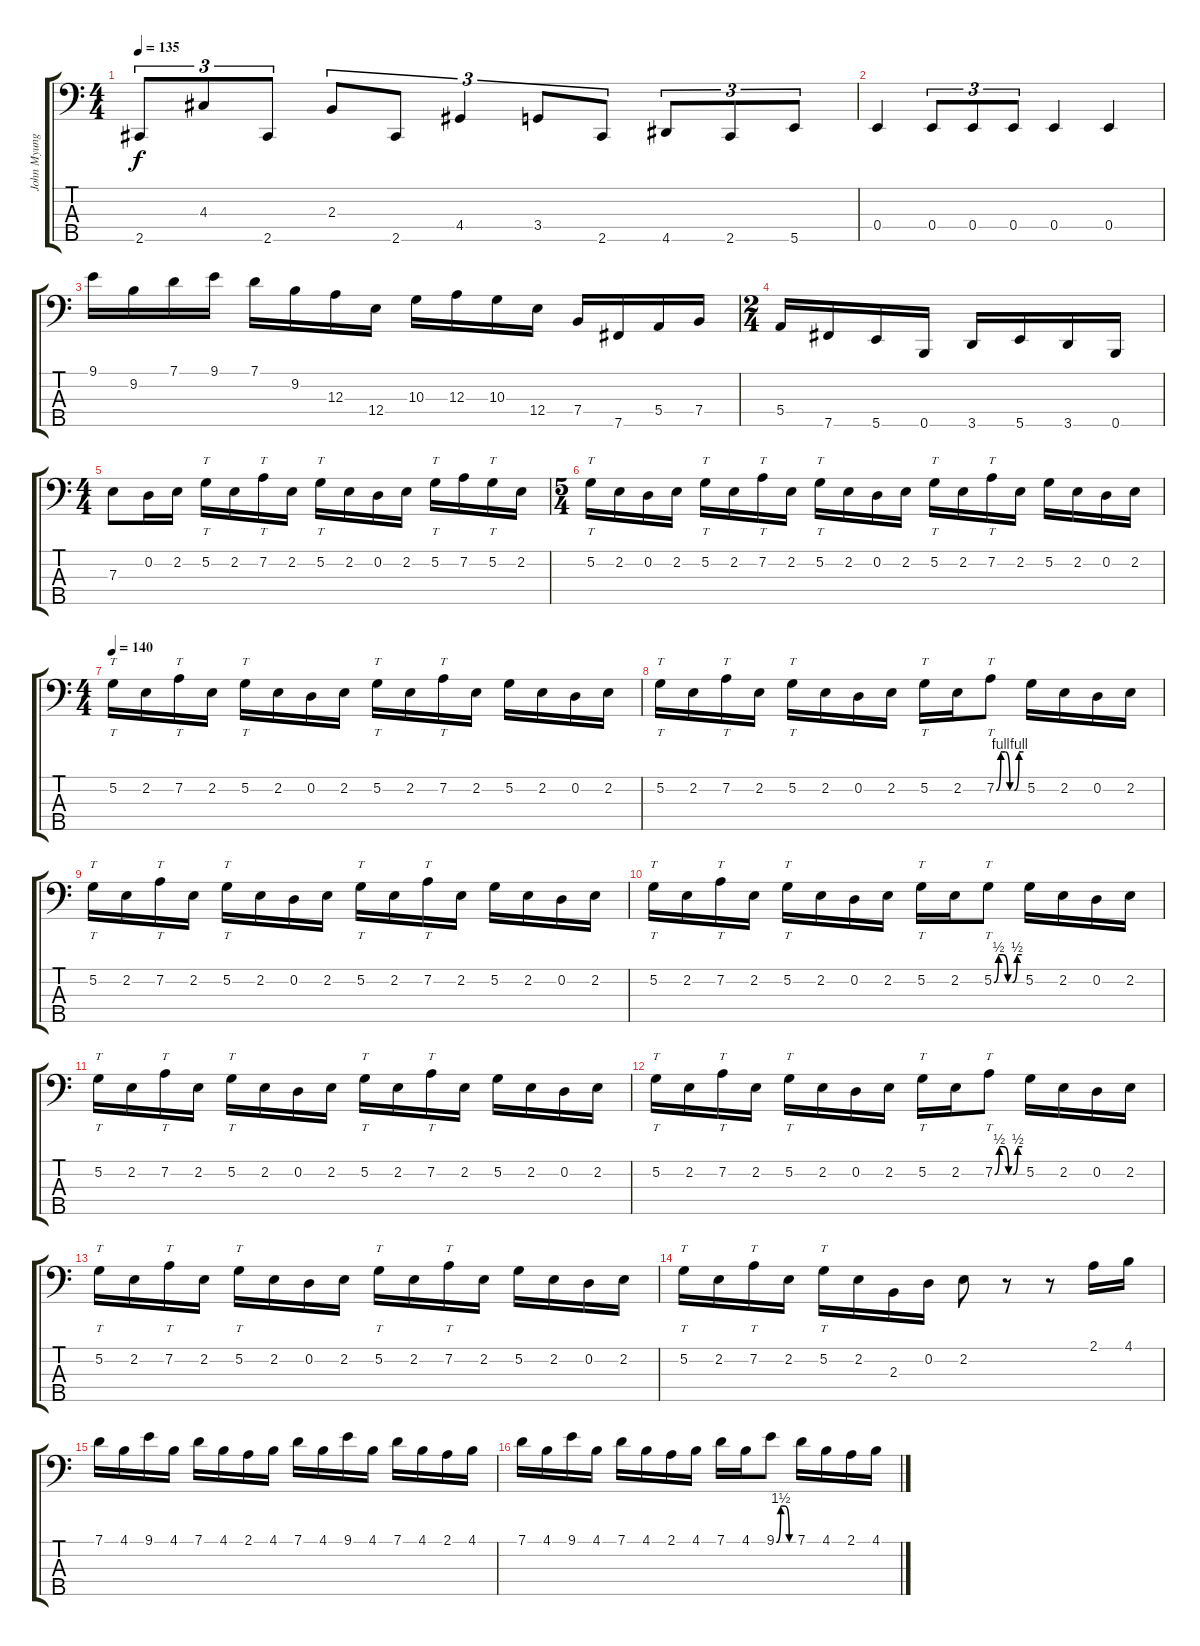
\track ("John Myung" "John Myung") {instrument electricbassfinger}
\staff {score tabs}
\tuning (G2 D2 A1 E1 B0) {hide}
\ts (4 4)
\tempo 135
\clef f4
\ks c
2.5.8{tu (3 2) dy f} 4.3.8{tu (3 2)} 2.5.8{tu (3 2)} 2.3.8{tu (3 2)} 2.5.8{tu (3 2)} 4.4.4{tu (3 2)} 3.4.8{tu (3 2)} 2.5.8{tu (3 2)} 4.5.8{tu (3 2)} 2.5.8{tu (3 2)} 5.5.8{tu (3 2)} |
0.4.4 0.4.8{tu (3 2)} 0.4.8{tu (3 2)} 0.4.8{tu (3 2)} 0.4.4 0.4.4 |
9.1.16 9.2.16 7.1.16 9.1.16 7.1.16 9.2.16 12.3.16 12.4.16 10.3.16 12.3.16 10.3.16 12.4.16 7.4.16 7.5.16 5.4.16 7.4.16 |
\ts (2 4)
5.4.16 7.5.16 5.5.16 0.5.16 3.5.16 5.5.16 3.5.16 0.5.16 |
\ts (4 4)
7.3.8 0.2.16 2.2.16 5.2.16{tt} 2.2.16 7.2.16{tt} 2.2.16 5.2.16{tt} 2.2.16 0.2.16 2.2.16 5.2.16{tt} 7.2.16 5.2.16{tt} 2.2.16 |
\ts (5 4)
5.2.16{tt} 2.2.16 0.2.16 2.2.16 5.2.16{tt} 2.2.16 7.2.16{tt} 2.2.16 5.2.16{tt} 2.2.16 0.2.16 2.2.16 5.2.16{tt} 2.2.16 7.2.16{tt} 2.2.16 5.2.16 2.2.16 0.2.16 2.2.16 |
\ts (4 4)
\tempo 140
5.2.16{tt} 2.2.16 7.2.16{tt} 2.2.16 5.2.16{tt} 2.2.16 0.2.16 2.2.16 5.2.16{tt} 2.2.16 7.2.16{tt} 2.2.16 5.2.16 2.2.16 0.2.16 2.2.16 |
5.2.16{tt} 2.2.16 7.2.16{tt} 2.2.16 5.2.16{tt} 2.2.16 0.2.16 2.2.16 5.2.16{tt} 2.2.16 7.2{be (custom 0 0 10 4 20 4 30 0 40 0 50 4 60 4)}.8{tt} 5.2.16 2.2.16 0.2.16 2.2.16 |
5.2.16{tt} 2.2.16 7.2.16{tt} 2.2.16 5.2.16{tt} 2.2.16 0.2.16 2.2.16 5.2.16{tt} 2.2.16 7.2.16{tt} 2.2.16 5.2.16 2.2.16 0.2.16 2.2.16 |
5.2.16{tt} 2.2.16 7.2.16{tt} 2.2.16 5.2.16{tt} 2.2.16 0.2.16 2.2.16 5.2.16{tt} 2.2.16 5.2{be (custom 0 0 10 2 20 2 30 0 40 0 50 2 60 2)}.8{tt} 5.2.16 2.2.16 0.2.16 2.2.16 |
5.2.16{tt} 2.2.16 7.2.16{tt} 2.2.16 5.2.16{tt} 2.2.16 0.2.16 2.2.16 5.2.16{tt} 2.2.16 7.2.16{tt} 2.2.16 5.2.16 2.2.16 0.2.16 2.2.16 |
5.2.16{tt} 2.2.16 7.2.16{tt} 2.2.16 5.2.16{tt} 2.2.16 0.2.16 2.2.16 5.2.16{tt} 2.2.16 7.2{be (custom 0 0 10 2 20 2 30 0 40 0 50 2 60 2)}.8{tt} 5.2.16 2.2.16 0.2.16 2.2.16 |
5.2.16{tt} 2.2.16 7.2.16{tt} 2.2.16 5.2.16{tt} 2.2.16 0.2.16 2.2.16 5.2.16{tt} 2.2.16 7.2.16{tt} 2.2.16 5.2.16 2.2.16 0.2.16 2.2.16 |
5.2.16{tt} 2.2.16 7.2.16{tt} 2.2.16 5.2.16{tt} 2.2.16 2.3.16 0.2.16 2.2.8 r.8 r.8 2.1.16 4.1.16 |
7.1.16 4.1.16 9.1.16 4.1.16 7.1.16 4.1.16 2.1.16 4.1.16 7.1.16 4.1.16 9.1.16 4.1.16 7.1.16 4.1.16 2.1.16 4.1.16 |
7.1.16 4.1.16 9.1.16 4.1.16 7.1.16 4.1.16 2.1.16 4.1.16 7.1.16 4.1.16 9.1{be (custom 0 0 15 6 30 6 45 0 60 0)}.8 7.1.16 4.1.16 2.1.16 4.1.16
